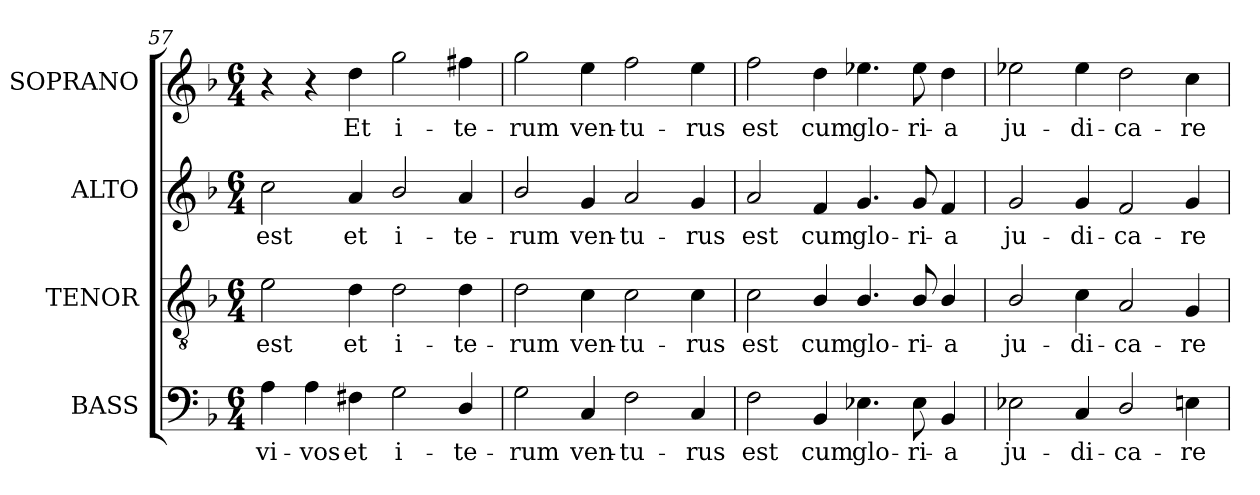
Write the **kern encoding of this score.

**kern	**text	**kern	**text	**kern	**text	**kern	**text
*part4	*part4	*part3	*part3	*part2	*part2	*part1	*part1
*staff4	*staff4	*staff3	*staff3	*staff2	*staff2	*staff1	*staff1
*I"BASS	*	*I"TENOR	*	*I"ALTO	*	*I"SOPRANO	*
*I'B.	*	*I'T.	*	*I'A.	*	*I'S.	*
*clefF4	*	*clefGv2	*	*clefG2	*	*clefG2	*
*	*	*ITrd7c12	*	*	*	*	*
*k[b-]	*	*k[b-]	*	*k[b-]	*	*k[b-]	*
*F:	*	*F:	*	*F:	*	*F:	*
*M6/4	*	*M6/4	*	*M6/4	*	*M6/4	*
=57	=57	=57	=57	=57	=57	=57	=57
!	!LO:LY:b:color=#000000	!	!	!	!	!	!
!	!	!	!LO:LY:b:color=#000000	!	!	!	!
!	!	!	!	!	!LO:LY:b:color=#000000	!	!
4Ai\	vi-	2Ei\	est	2cci\	est	4r	.
!	!LO:LY:b:color=#000000	!	!	!	!	!	!
4Ai\	-vos	.	.	.	.	4r	.
!	!LO:LY:b:color=#000000	!	!	!	!	!	!
!	!	!	!LO:LY:b:color=#000000	!	!	!	!
!	!	!	!	!	!LO:LY:b:color=#000000	!	!
!	!	!	!	!	!	!	!LO:LY:b:color=#000000
4F#Xi\	et	4Di\	et	4ai/	et	4ddi\	Et
!	!LO:LY:b:color=#000000	!	!	!	!	!	!
!	!	!	!LO:LY:b:color=#000000	!	!	!	!
!	!	!	!	!	!LO:LY:b:color=#000000	!	!
!	!	!	!	!	!	!	!LO:LY:b:color=#000000
2Gi\	i-	2Di\	i-	2b-i/	i-	2ggi\	i-
!	!LO:LY:b:color=#000000	!	!	!	!	!	!
!	!	!	!LO:LY:b:color=#000000	!	!	!	!
!	!	!	!	!	!LO:LY:b:color=#000000	!	!
!	!	!	!	!	!	!	!LO:LY:b:color=#000000
4Di/	-te-	4Di\	-te-	4ai/	-te-	4ff#Xi\	-te-
=58	=58	=58	=58	=58	=58	=58	=58
!	!LO:LY:b:color=#000000	!	!	!	!	!	!
!	!	!	!LO:LY:b:color=#000000	!	!	!	!
!	!	!	!	!	!LO:LY:b:color=#000000	!	!
!	!	!	!	!	!	!	!LO:LY:b:color=#000000
2Gi\	-rum	2Di\	-rum	2b-i/	-rum	2ggi\	-rum
!	!LO:LY:b:color=#000000	!	!	!	!	!	!
!	!	!	!LO:LY:b:color=#000000	!	!	!	!
!	!	!	!	!	!LO:LY:b:color=#000000	!	!
!	!	!	!	!	!	!	!LO:LY:b:color=#000000
4Ci/	ven-	4Ci\	ven-	4gi/	ven-	4eei\	ven-
!	!LO:LY:b:color=#000000	!	!	!	!	!	!
!	!	!	!LO:LY:b:color=#000000	!	!	!	!
!	!	!	!	!	!LO:LY:b:color=#000000	!	!
!	!	!	!	!	!	!	!LO:LY:b:color=#000000
2Fi\	-tu-	2Ci\	-tu-	2ai/	-tu-	2ffi\	-tu-
!	!LO:LY:b:color=#000000	!	!	!	!	!	!
!	!	!	!LO:LY:b:color=#000000	!	!	!	!
!	!	!	!	!	!LO:LY:b:color=#000000	!	!
!	!	!	!	!	!	!	!LO:LY:b:color=#000000
4Ci/	-rus	4Ci\	-rus	4gi/	-rus	4eei\	-rus
=59	=59	=59	=59	=59	=59	=59	=59
!	!LO:LY:b:color=#000000	!	!	!	!	!	!
!	!	!	!LO:LY:b:color=#000000	!	!	!	!
!	!	!	!	!	!LO:LY:b:color=#000000	!	!
!	!	!	!	!	!	!	!LO:LY:b:color=#000000
2Fi\	est	2Ci\	est	2ai/	est	2ffi\	est
!	!LO:LY:b:color=#000000	!	!	!	!	!	!
!	!	!	!LO:LY:b:color=#000000	!	!	!	!
!	!	!	!	!	!LO:LY:b:color=#000000	!	!
!	!	!	!	!	!	!	!LO:LY:b:color=#000000
4BB-i/	cum	4BB-i/	cum	4fi/	cum	4ddi\	cum
!	!LO:LY:b:color=#000000	!	!	!	!	!	!
!	!	!	!LO:LY:b:color=#000000	!	!	!	!
!	!	!	!	!	!LO:LY:b:color=#000000	!	!
!	!	!	!	!	!	!	!LO:LY:b:color=#000000
4.E-Xi\	glo-	4.BB-i/	glo-	4.gi/	glo-	4.ee-Xi\	glo-
!	!LO:LY:b:color=#000000	!	!	!	!	!	!
!	!	!	!LO:LY:b:color=#000000	!	!	!	!
!	!	!	!	!	!LO:LY:b:color=#000000	!	!
!	!	!	!	!	!	!	!LO:LY:b:color=#000000
8E-i\	-ri-	8BB-i/	-ri-	8gi/	-ri-	8ee-i\	-ri-
!	!LO:LY:b:color=#000000	!	!	!	!	!	!
!	!	!	!LO:LY:b:color=#000000	!	!	!	!
!	!	!	!	!	!LO:LY:b:color=#000000	!	!
!	!	!	!	!	!	!	!LO:LY:b:color=#000000
4BB-i/	-a	4BB-i/	-a	4fi/	-a	4ddi\	-a
!!LO:PB:g=z
=60	=60	=60	=60	=60	=60	=60	=60
!	!LO:LY:b:color=#000000	!	!	!	!	!	!
!	!	!	!LO:LY:b:color=#000000	!	!	!	!
!	!	!	!	!	!LO:LY:b:color=#000000	!	!
!	!	!	!	!	!	!	!LO:LY:b:color=#000000
2E-Xi\	ju-	2BB-i/	ju-	2gi/	ju-	2ee-Xi\	ju-
!	!LO:LY:b:color=#000000	!	!	!	!	!	!
!	!	!	!LO:LY:b:color=#000000	!	!	!	!
!	!	!	!	!	!LO:LY:b:color=#000000	!	!
!	!	!	!	!	!	!	!LO:LY:b:color=#000000
4Ci/	-di-	4Ci\	-di-	4gi/	-di-	4ee-i\	-di-
!	!LO:LY:b:color=#000000	!	!	!	!	!	!
!	!	!	!LO:LY:b:color=#000000	!	!	!	!
!	!	!	!	!	!LO:LY:b:color=#000000	!	!
!	!	!	!	!	!	!	!LO:LY:b:color=#000000
2Di/	-ca-	2AAi/	-ca-	2fi/	-ca-	2ddi\	-ca-
!	!LO:LY:b:color=#000000	!	!	!	!	!	!
!	!	!	!LO:LY:b:color=#000000	!	!	!	!
!	!	!	!	!	!LO:LY:b:color=#000000	!	!
!	!	!	!	!	!	!	!LO:LY:b:color=#000000
4Eni\	-re	4GGi/	-re	4gi/	-re	4cci\	-re
=	=	=	=	=	=	=	=
*-	*-	*-	*-	*-	*-	*-	*-
